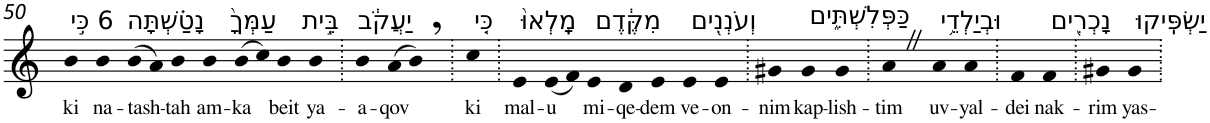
**kern	**text
*part1	*part1
*staff1	*staff1
*I"Piano	*
*I'Pno	*
!!LO:PB:g=z
*clefG2	*
*k[]	*
=50	=50
!LO:TX:a:t=6 כִּ֣י	!
!	!LO:LY:b
4b	ki
!LO:TX:a:t=נָטַ֗שְׁתָּה	!
!	!LO:LY:b
4b	na-
!	!LO:LY:b
(8b	-tash-
8a)	.
!	!LO:LY:b
4b	-tah
!LO:TX:a:t=עַמְּךָ֙	!
!	!LO:LY:b
4b	am-
!	!LO:LY:b
(8b	-ka
8cc)	.
!LO:TX:a:t=בֵּ֣ית	!
!	!LO:LY:b
4b	beit
!LO:TX:a:t=יַעֲקֹ֔ב	!
!	!LO:LY:b
4b	ya-
=51.	=51.
!	!LO:LY:b
4b	-a-
!	!LO:LY:b
(8a	-qov
8b,)	.
=52.	=52.
!LO:TX:a:t=כִּ֤י	!
!	!LO:LY:b
4cc	ki
=53.	=53.
!LO:TX:a:t=מָֽלְאוּ֙	!
!	!LO:LY:b
4e	mal-
!	!LO:LY:b
(8e	-u
8f)	.
!LO:TX:a:t=מִקֶּ֔דֶם	!
!	!LO:LY:b
4e	mi-
!	!LO:LY:b
4d	-qe-
!	!LO:LY:b
4e	-dem
!LO:TX:a:t=וְעֹנְנִ֖ים	!
!	!LO:LY:b
4e	ve-
!	!LO:LY:b
4e	-on-
=54.	=54.
!	!LO:LY:b
4g#X	-nim
!LO:TX:a:t=כַּפְּלִשְׁתִּ֑ים	!
!	!LO:LY:b
4g#	kap-
!	!LO:LY:b
4g#	-lish-
=55.	=55.
!	!LO:LY:b
4aZ	-tim
!LO:TX:a:t=וּבְיַלְדֵ֥י	!
!	!LO:LY:b
4a	uv-
!	!LO:LY:b
4a	-yal-
=56.	=56.
!	!LO:LY:b
4f	-dei
!LO:TX:a:t=נָכְרִ֖ים	!
!	!LO:LY:b
4f	nak-
=57.	=57.
!	!LO:LY:b
4g#X	-rim
!LO:TX:a:t=יַשְׂפִּֽיקוּ	!
!	!LO:LY:b
4g#	yas-
=.	=.
*-	*-
